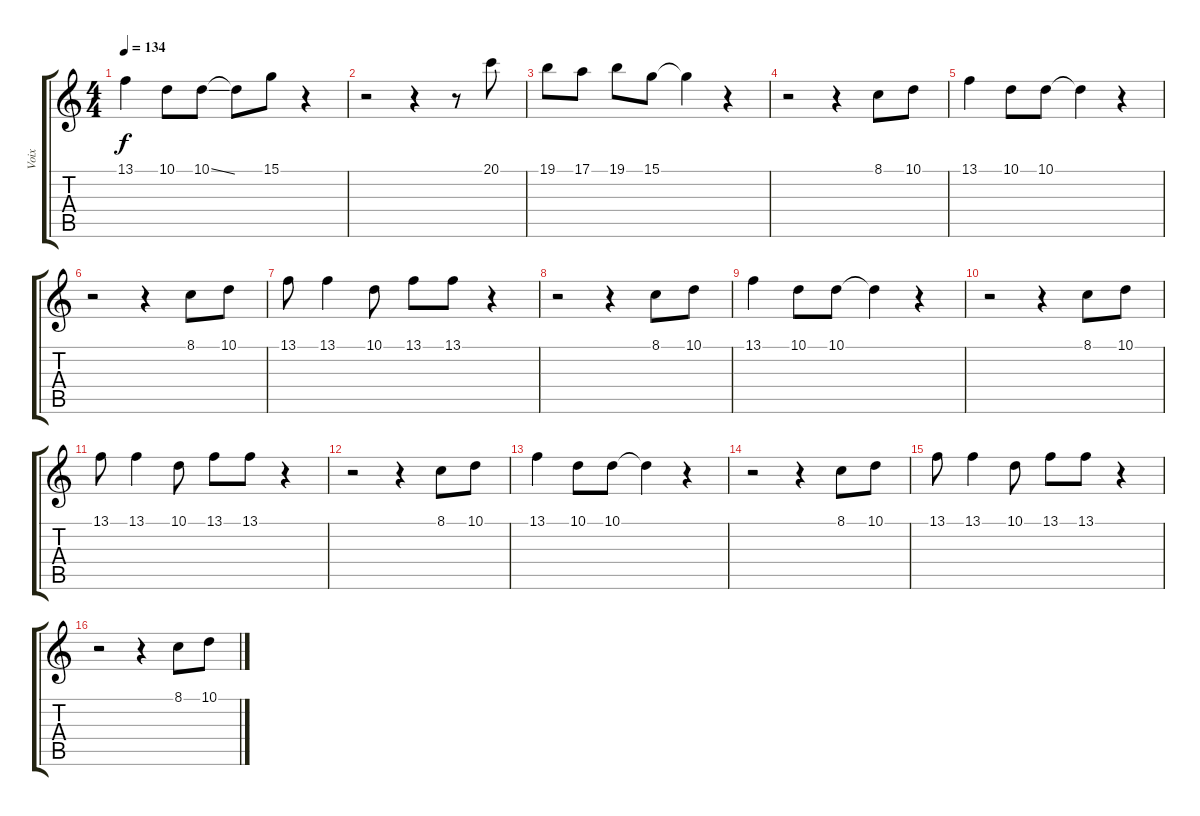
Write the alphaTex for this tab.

\track ("Voix" "Voix") {instrument accordion}
\staff {score tabs}
\tuning (E4 B3 G3 D3 A2 E2) {hide}
\ts (4 4)
\tempo 134
\clef g2
\ks c
13.1.4{dy f} 10.1.8 10.1{ss}.8 10.1{t}.8 15.1.8 r.4 |
r.2 r.4 r.8 20.1.8 |
19.1.8 17.1.8 19.1.8 15.1.8 15.1{t}.4 r.4 |
r.2 r.4 8.1.8 10.1.8 |
13.1.4 10.1.8 10.1.8 10.1{t}.4 r.4 |
r.2 r.4 8.1.8 10.1.8 |
13.1.8 13.1.4 10.1.8 13.1.8 13.1.8 r.4 |
r.2 r.4 8.1.8 10.1.8 |
13.1.4 10.1.8 10.1.8 10.1{t}.4 r.4 |
r.2 r.4 8.1.8 10.1.8 |
13.1.8 13.1.4 10.1.8 13.1.8 13.1.8 r.4 |
r.2 r.4 8.1.8 10.1.8 |
13.1.4 10.1.8 10.1.8 10.1{t}.4 r.4 |
r.2 r.4 8.1.8 10.1.8 |
13.1.8 13.1.4 10.1.8 13.1.8 13.1.8 r.4 |
r.2 r.4 8.1.8 10.1.8
